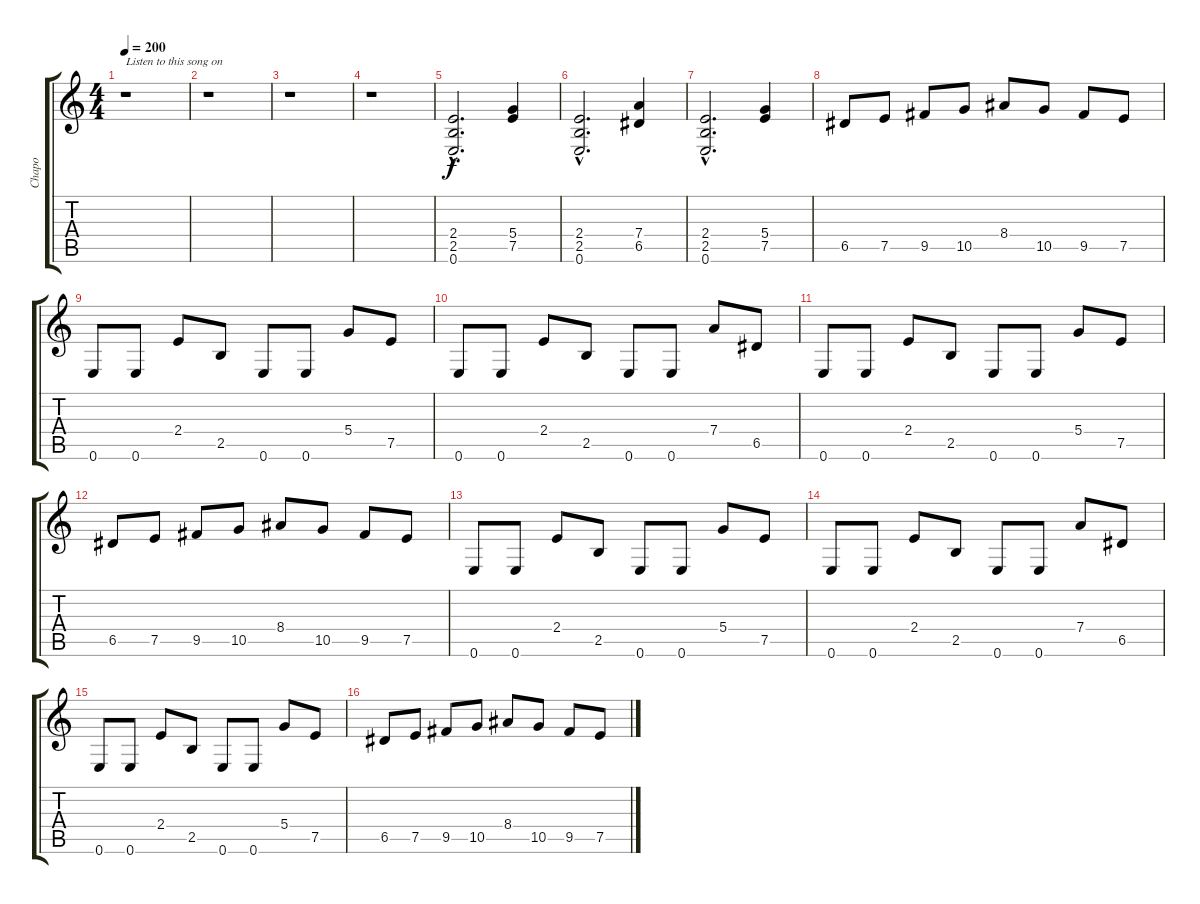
\track ("Chapo" "Chapo") {instrument distortionguitar}
\staff {score tabs}
\tuning (E4 B3 G3 D3 A2 E2) {hide}
\ts (4 4)
\tempo 200
\clef g2
\ks c
r.1{txt "Listen to this song on" dy f instrument distortionguitar} |
r.1 |
r.1 |
r.1 |
(2.4{hac} 2.5{hac} 0.6{hac}).2{d} (5.4 7.5).4 |
(2.4{hac} 2.5{hac} 0.6{hac}).2{d} (7.4 6.5).4 |
(2.4{hac} 2.5{hac} 0.6{hac}).2{d} (5.4 7.5).4 |
6.5.8 7.5.8 9.5.8 10.5.8 8.4.8 10.5.8 9.5.8 7.5.8 |
0.6.8 0.6.8 2.4.8 2.5.8 0.6.8 0.6.8 5.4.8 7.5.8 |
0.6.8 0.6.8 2.4.8 2.5.8 0.6.8 0.6.8 7.4.8 6.5.8 |
0.6.8 0.6.8 2.4.8 2.5.8 0.6.8 0.6.8 5.4.8 7.5.8 |
6.5.8 7.5.8 9.5.8 10.5.8 8.4.8 10.5.8 9.5.8 7.5.8 |
0.6.8 0.6.8 2.4.8 2.5.8 0.6.8 0.6.8 5.4.8 7.5.8 |
0.6.8 0.6.8 2.4.8 2.5.8 0.6.8 0.6.8 7.4.8 6.5.8 |
0.6.8 0.6.8 2.4.8 2.5.8 0.6.8 0.6.8 5.4.8 7.5.8 |
6.5.8 7.5.8 9.5.8 10.5.8 8.4.8 10.5.8 9.5.8 7.5.8
